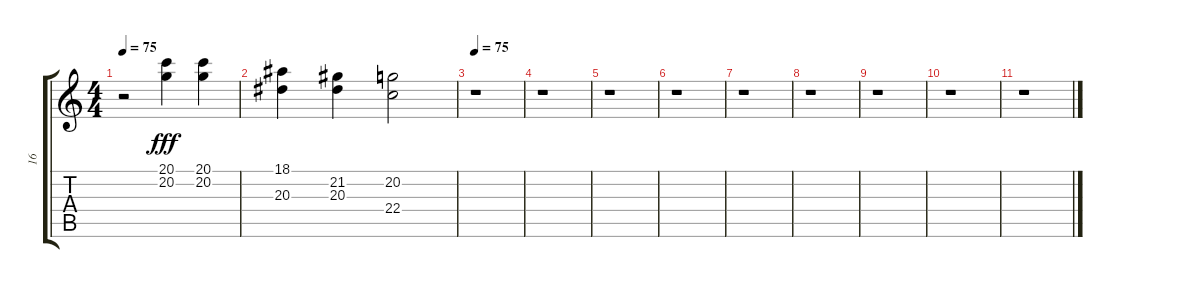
\track ("16" "16") {instrument pizzicatostrings}
\staff {score tabs}
\tuning (E4 B3 G3 D3 A2 E2) {hide}
\ts (4 4)
\tempo 75
\clef g2
\ks c
r.2{dy fff} (20.1 20.2).4 (20.1 20.2).4 |
(18.1 20.3).4 (21.2 20.3).4 (20.2 22.4).2 |
\tempo 75
r.1 |
r.1 |
r.1 |
r.1 |
r.1 |
r.1 |
r.1 |
r.1 |
r.1
